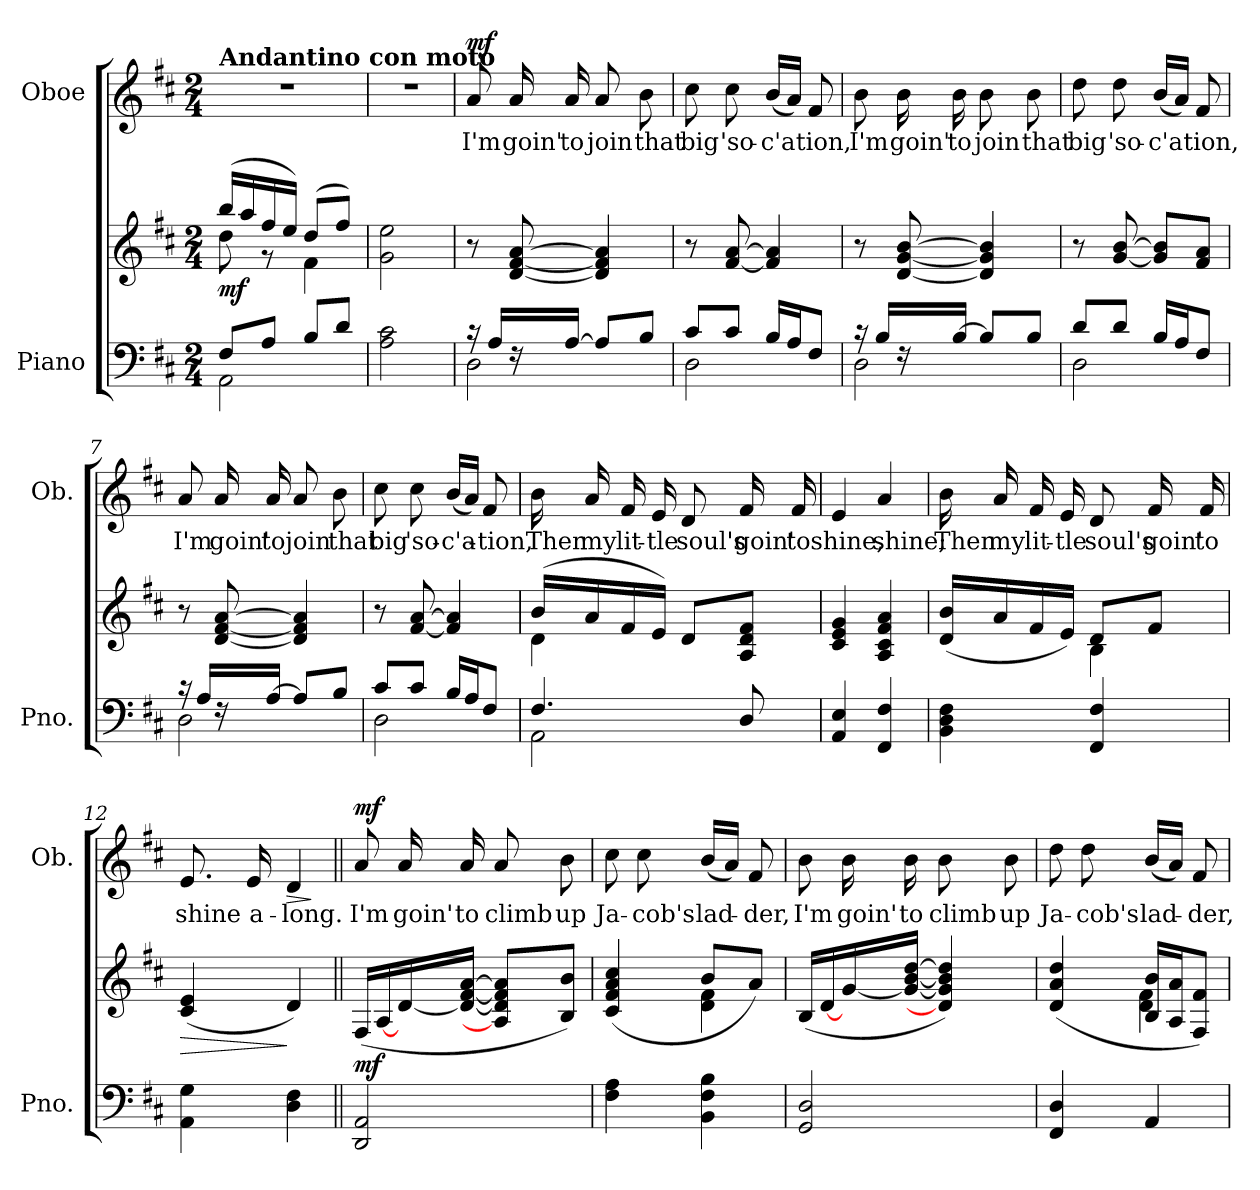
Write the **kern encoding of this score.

**kern	**kern	**dynam	**kern	**text	**dynam
*part2	*part2	*part2	*part1	*part1	*part1
*staff3	*staff2	*staff2/3	*staff1	*staff1	*staff1
*I"Piano	*	*	*I"Oboe	*	*
*I'Pno.	*	*	*I'Ob.	*	*
*clefF4	*clefG2	*	*clefG2	*	*
*k[f#c#]	*k[f#c#]	*	*k[f#c#]	*	*
*M2/4	*M2/4	*	*M2/4	*	*
=1	=1	=1	=1	=1	=1
*^	*^	*	*	*	*
!	!	!	!	!	!LO:TX:a:B:t=Andantino con moto	!	!
!	!	!	!	!LO:DY:b	!	!	!
8F#/L	2AA\	(16bb/LL	8dd\	mf	2r	.	.
.	.	16aa/	.	.	.	.	.
8A/J	.	16ff#/	8r	.	.	.	.
.	.	16ee/JJ)	.	.	.	.	.
8B/L	.	(8dd/L	4f#\	.	.	.	.
8d/J	.	8ff#/J)	.	.	.	.	.
*v	*v	*	*	*	*	*	*
*	*v	*v	*	*	*	*
=2	=2	=2	=2	=2	=2
2A\ 2c#\	2g\ 2ee\	.	2r	.	.
=3	=3	=3	=3	=3	=3
*^	*	*	*	*	*
!	!	!	!	!	!LO:LY:b	!LO:DY:a
16r	2D\	8r	.	8a/	I'm	mf
16A/LL	.	.	.	.	.	.
!	!	!	!	!	!LO:LY:b	!
16rF	.	[8d/ [8f#/ [8a/	.	16a/	goin'	.
!	!	!	!	!	!LO:LY:b	!
[16A/JJ	.	.	.	16a/	to	.
!	!	!	!	!	!LO:LY:b	!
8A/L]	.	4d/] 4f#/] 4a/]	.	8a/	join	.
!	!	!	!	!	!LO:LY:b	!
8B/J	.	.	.	8b\	that	.
=4	=4	=4	=4	=4	=4	=4
!	!	!	!	!	!LO:LY:b	!
8c#/L	2D\	8r	.	8cc#\	big	.
!	!	!	!	!	!LO:LY:b	!
8c#/J	.	[8f#/ [8a/	.	8cc#\	'so-	.
!	!	!	!	!	!LO:LY:b	!
16B/LL	.	4f#/] 4a/]	.	(16b/LL	-c'a	.
16A/J	.	.	.	16a/JJ)	.	.
!	!	!	!	!	!LO:LY:b	!
8F#/J	.	.	.	8f#/	tion,	.
=5	=5	=5	=5	=5	=5	=5
!	!	!	!	!	!LO:LY:b	!
16r	2D\	8r	.	8b\	I'm	.
16B/LL	.	.	.	.	.	.
!	!	!	!	!	!LO:LY:b	!
16rF	.	[8d/ [8g/ [8b/	.	16b\	goin'	.
!	!	!	!	!	!LO:LY:b	!
[16B/JJ	.	.	.	16b\	to	.
!	!	!	!	!	!LO:LY:b	!
8B/L]	.	4d/] 4g/] 4b/]	.	8b\	join	.
!	!	!	!	!	!LO:LY:b	!
8B/J	.	.	.	8b\	that	.
!!LO:LB:g=z
=6	=6	=6	=6	=6	=6	=6
!	!	!	!	!	!LO:LY:b	!
8d/L	2D\	8r	.	8dd\	big	.
!	!	!	!	!	!LO:LY:b	!
8d/J	.	[8g/ [8b/	.	8dd\	'so-	.
!	!	!	!	!	!LO:LY:b	!
16B/LL	.	8g/] 8b/]L	.	(16b/LL	-c'a	.
16A/J	.	.	.	16a/JJ)	.	.
!	!	!	!	!	!LO:LY:b	!
8F#/J	.	8f#/ 8a/J	.	8f#/	tion,	.
=7	=7	=7	=7	=7	=7	=7
!	!	!	!	!	!LO:LY:b	!
16r	2D\	8r	.	8a/	I'm	.
16A/LL	.	.	.	.	.	.
!	!	!	!	!	!LO:LY:b	!
16rF	.	[8d/ [8f#/ [8a/	.	16a/	goin'	.
!	!	!	!	!	!LO:LY:b	!
[16A/JJ	.	.	.	16a/	to	.
!	!	!	!	!	!LO:LY:b	!
8A/L]	.	4d/] 4f#/] 4a/]	.	8a/	join	.
!	!	!	!	!	!LO:LY:b	!
8B/J	.	.	.	8b\	that	.
=8	=8	=8	=8	=8	=8	=8
!	!	!	!	!	!LO:LY:b	!
8c#/L	2D\	8r	.	8cc#\	big	.
!	!	!	!	!	!LO:LY:b	!
8c#/J	.	[8f#/ [8a/	.	8cc#\	'so-	.
!	!	!	!	!	!LO:LY:b	!
16B/LL	.	4f#/] 4a/]	.	(16b/LL	-c'a-	.
16A/J	.	.	.	16a/JJ)	.	.
!	!	!	!	!	!LO:LY:b	!
8F#/J	.	.	.	8f#/	-tion,	.
=9	=9	=9	=9	=9	=9	=9
*	*	*^	*	*	*	*
!	!	!	!	!	!	!LO:LY:b	!
4.F#/	2AA\	(16b/LL	4d\	.	16b\	Then	.
!	!	!	!	!	!	!LO:LY:b	!
.	.	16a/	.	.	16a/	my	.
!	!	!	!	!	!	!LO:LY:b	!
.	.	16f#/	.	.	16f#/	lit-	.
!	!	!	!	!	!	!LO:LY:b	!
.	.	16e/JJ)	.	.	16e/	-tle	.
!	!	!	!	!	!	!LO:LY:b	!
.	.	8d/L	4ryy	.	8d/	soul's	.
!	!	!	!	!	!	!LO:LY:b	!
8D/	.	8A/ 8d/ 8f#/J	.	.	16f#/	goin'	.
!	!	!	!	!	!	!LO:LY:b	!
.	.	.	.	.	16f#/	to	.
*v	*v	*	*	*	*	*	*
*	*v	*v	*	*	*	*
=10	=10	=10	=10	=10	=10
!	!	!	!	!LO:LY:b	!
4AA/ 4E/	4c#/ 4e/ 4g/	.	4e/	shine,	.
!	!	!	!	!LO:LY:b	!
4FF#/ 4F#/	4A/ 4c#/ 4f#/ 4a/	.	4a/	shine;	.
!!LO:LB:g=z
=11	=11	=11	=11	=11	=11
*	*^	*	*	*	*
!	!	!	!	!	!LO:LY:b	!
4BB\ 4D\ 4F#\	(16d/ 16b/LL	4ryy	.	16b\	Then	.
!	!	!	!	!	!LO:LY:b	!
.	16a/	.	.	16a/	my	.
!	!	!	!	!	!LO:LY:b	!
.	16f#/	.	.	16f#/	lit-	.
!	!	!	!	!	!LO:LY:b	!
.	16e/JJ)	.	.	16e/	-tle	.
!	!	!	!	!	!LO:LY:b	!
4FF#/ 4F#/	8d/L	4B\	.	8d/	soul's	.
!	!	!	!	!	!LO:LY:b	!
.	8f#/J	.	.	16f#/	goin'	.
!	!	!	!	!	!LO:LY:b	!
.	.	.	.	16f#/	to	.
*	*v	*v	*	*	*	*
=12	=12	=12	=12	=12	=12
!	!	!LO:HP:b	!	!LO:LY:b	!
4AA\ 4G\	(4c#/ 4e/	>	8.e/	shine	.
!	!	!	!	!LO:LY:b	!
.	.	.	16e/	a-	.
!	!	!	!	!LO:LY:b	!LO:HP:b
4D\ 4F#\	4d/)	]	4d/	-long.	>
.	.	.	.	.	]
=13||	=13||	=13||	=13||	=13||	=13||
!	!	!LO:DY:b	!	!LO:LY:b	!LO:DY:a
2DD/ 2AA/	(>16F#/LL	mf	8a/	I'm	mf
.	[16A/	.	.	.	.
!	!	!	!	!LO:LY:b	!
.	[16d/	.	16a/	goin'	.
!	!	!	!	!LO:LY:b	!
.	16d/_ [16f#/ [16a/JJ	.	16a/	to	.
!	!	!	!	!LO:LY:b	!
.	8A/] 8d/] 8f#/] 8a/]L	.	8a/	climb	.
!	!	!	!	!LO:LY:b	!
.	8B/ 8b/J)	.	8b\	up	.
=14	=14	=14	=14	=14	=14
*	*^	*	*	*	*
!	!	!	!	!	!LO:LY:b	!
4F#\ 4A\	(4c#/ 4f#/ 4a/ 4cc#/	4ryy	.	8cc#\	Ja-	.
!	!	!	!	!	!LO:LY:b	!
.	.	.	.	8cc#\	-cob's	.
!	!	!	!	!	!LO:LY:b	!
4BB\ 4F#\ 4B\	8b/L	4d\ 4f#\	.	(16b/LL	lad-	.
.	.	.	.	16a/JJ)	.	.
!	!	!	!	!	!LO:LY:b	!
.	8a/J)	.	.	8f#/	-der,	.
*	*v	*v	*	*	*	*
!!LO:PB:g=z
=15	=15	=15	=15	=15	=15
!	!	!	!	!LO:LY:b	!
2GG/ 2D/	(>16B/LL	.	8b\	I'm	.
.	[16d/	.	.	.	.
!	!	!	!	!LO:LY:b	!
.	[16g/	.	16b\	goin'	.
!	!	!	!	!LO:LY:b	!
.	16g/_ [16b/ [16dd/JJ	.	16b\	to	.
!	!	!	!	!LO:LY:b	!
.	4d/] 4g/] 4b/] 4dd/])	.	8b\	climb	.
!	!	!	!	!LO:LY:b	!
.	.	.	8b\	up	.
=16	=16	=16	=16	=16	=16
*	*^	*	*	*	*
!	!	!	!	!	!LO:LY:b	!
4FF#/ 4D/	(4d/ 4a/ 4dd/	4ryy	.	8dd\	Ja-	.
!	!	!	!	!	!LO:LY:b	!
.	.	.	.	8dd\	-cob's	.
!	!	!	!	!	!LO:LY:b	!
4AA/	16B/ 16b/LL	4d\ 4f#\	.	(16b/LL	lad-	.
.	16A/ 16a/J	.	.	16a/JJ)	.	.
!	!	!	!	!	!LO:LY:b	!
.	8F#/ 8f#/J)	.	.	8f#/	-der,	.
*	*v	*v	*	*	*	*
=	=	=	=	=	=
*-	*-	*-	*-	*-	*-
